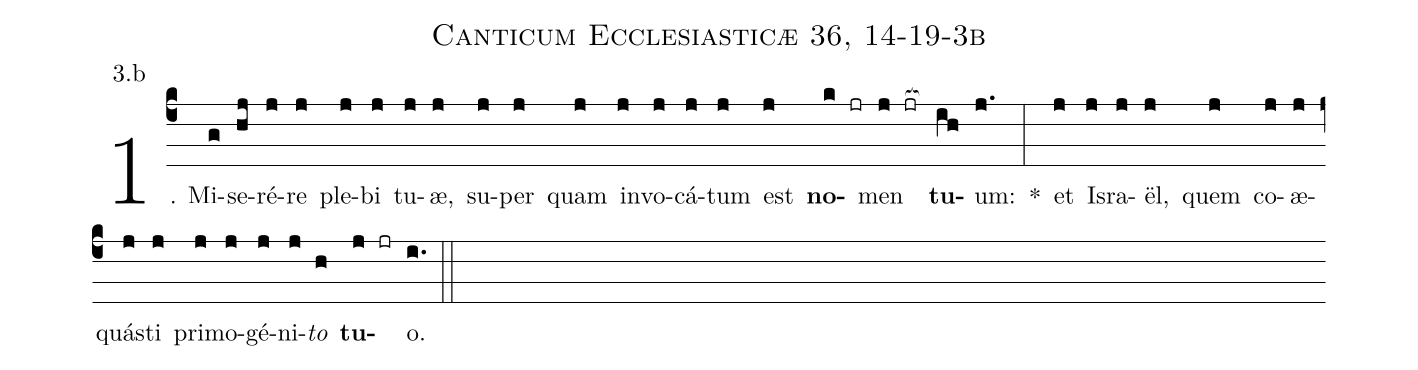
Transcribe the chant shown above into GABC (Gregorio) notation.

name: Canticum Ecclesiasticæ 36, 14-19-3b;
annotation: 3.b;
%%
(c4)1. Mi(g)se(hj)ré(j)re(j) ple(j)bi(j) tu(j)æ,(j) su(j)per(j) quam(j) in(j)vo(j)cá(j)tum(j) est(j) <b>no</b>(k jr)men(j jr[ocb:1{]) <b>tu</b>(ih[ocb:0}])um:(j.) *(:) et(j) Is(j)ra(j)ël,(j) quem(j) co(j)æ(j)quás(j)ti(j) pri(j)mo(j)gé(j)ni(j)<i>to</i>(h) <b>tu</b>(j jr)o.(i.) (::)
